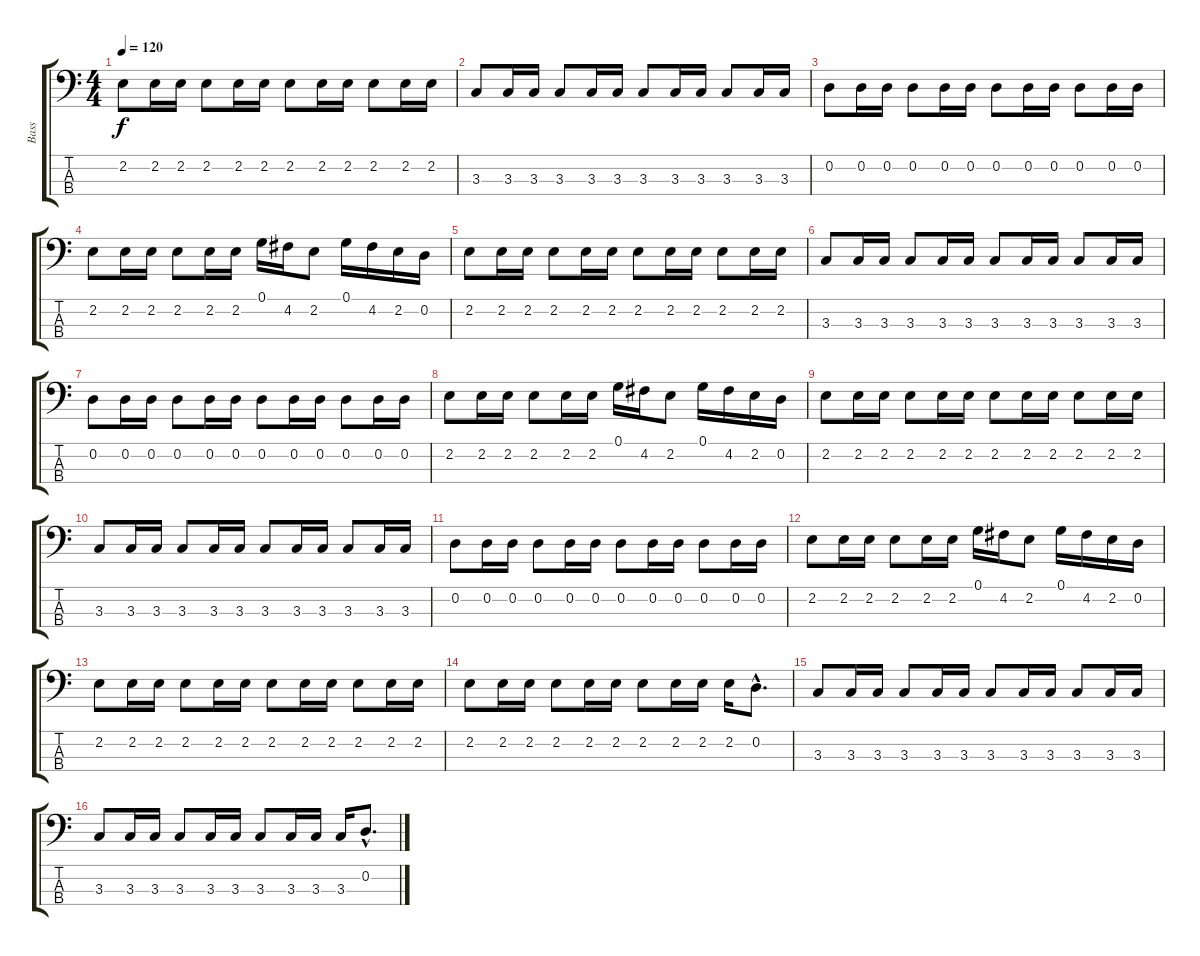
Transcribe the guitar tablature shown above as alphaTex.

\track ("Bass" "Bass") {instrument electricbassfinger}
\staff {score tabs}
\tuning (G2 D2 A1 E1) {hide}
\ts (4 4)
\tempo 120
\clef f4
\ks c
2.2.8{dy f} 2.2.16 2.2.16 2.2.8 2.2.16 2.2.16 2.2.8 2.2.16 2.2.16 2.2.8 2.2.16 2.2.16 |
3.3.8 3.3.16 3.3.16 3.3.8 3.3.16 3.3.16 3.3.8 3.3.16 3.3.16 3.3.8 3.3.16 3.3.16 |
0.2.8 0.2.16 0.2.16 0.2.8 0.2.16 0.2.16 0.2.8 0.2.16 0.2.16 0.2.8 0.2.16 0.2.16 |
2.2.8 2.2.16 2.2.16 2.2.8 2.2.16 2.2.16 0.1.16 4.2.16 2.2.8 0.1.16 4.2.16 2.2.16 0.2.16 |
2.2.8 2.2.16 2.2.16 2.2.8 2.2.16 2.2.16 2.2.8 2.2.16 2.2.16 2.2.8 2.2.16 2.2.16 |
3.3.8 3.3.16 3.3.16 3.3.8 3.3.16 3.3.16 3.3.8 3.3.16 3.3.16 3.3.8 3.3.16 3.3.16 |
0.2.8 0.2.16 0.2.16 0.2.8 0.2.16 0.2.16 0.2.8 0.2.16 0.2.16 0.2.8 0.2.16 0.2.16 |
2.2.8 2.2.16 2.2.16 2.2.8 2.2.16 2.2.16 0.1.16 4.2.16 2.2.8 0.1.16 4.2.16 2.2.16 0.2.16 |
2.2.8 2.2.16 2.2.16 2.2.8 2.2.16 2.2.16 2.2.8 2.2.16 2.2.16 2.2.8 2.2.16 2.2.16 |
3.3.8 3.3.16 3.3.16 3.3.8 3.3.16 3.3.16 3.3.8 3.3.16 3.3.16 3.3.8 3.3.16 3.3.16 |
0.2.8 0.2.16 0.2.16 0.2.8 0.2.16 0.2.16 0.2.8 0.2.16 0.2.16 0.2.8 0.2.16 0.2.16 |
2.2.8 2.2.16 2.2.16 2.2.8 2.2.16 2.2.16 0.1.16 4.2.16 2.2.8 0.1.16 4.2.16 2.2.16 0.2.16 |
2.2.8 2.2.16 2.2.16 2.2.8 2.2.16 2.2.16 2.2.8 2.2.16 2.2.16 2.2.8 2.2.16 2.2.16 |
2.2.8 2.2.16 2.2.16 2.2.8 2.2.16 2.2.16 2.2.8 2.2.16 2.2.16 2.2.16 0.2{hac}.8{d} |
3.3.8 3.3.16 3.3.16 3.3.8 3.3.16 3.3.16 3.3.8 3.3.16 3.3.16 3.3.8 3.3.16 3.3.16 |
3.3.8 3.3.16 3.3.16 3.3.8 3.3.16 3.3.16 3.3.8 3.3.16 3.3.16 3.3.16 0.2{hac}.8{d}
